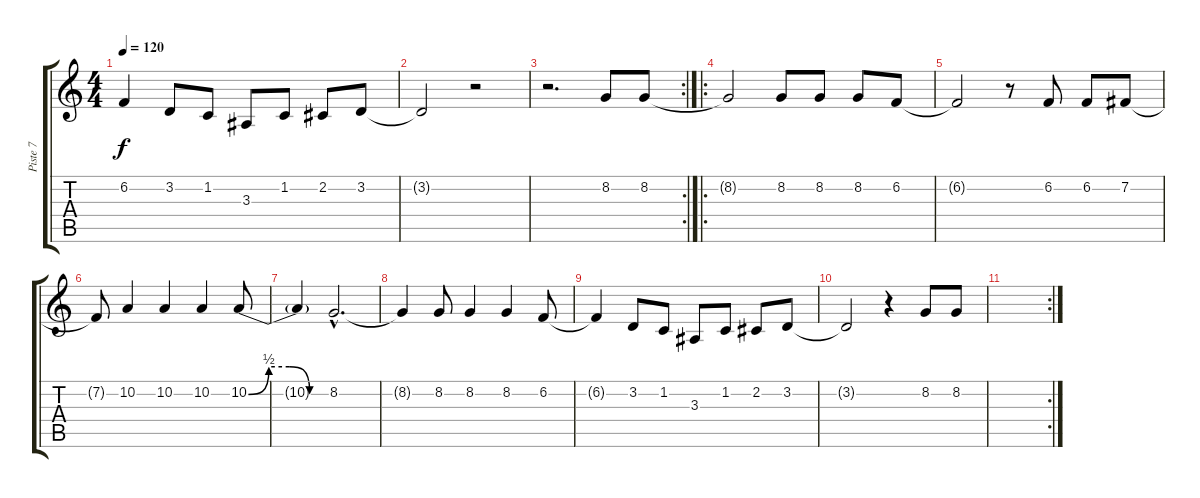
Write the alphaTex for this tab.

\track ("Piste 7" "Piste 7") {instrument tangoaccordion}
\staff {score tabs}
\tuning (E4 B3 G3 D3 A2 E2) {hide}
\ts (4 4)
\tempo 120
\clef g2
\ks c
6.2{t}.4{dy f} 3.2.8 1.2.8 3.3.8 1.2.8 2.2.8 3.2.8 |
3.2{t}.2 r.2 |
\rc 2
r.2{d} 8.2.8 8.2.8 |
\ro
8.2{t}.2 8.2.8 8.2.8 8.2.8 6.2.8 |
6.2{t}.2 r.8 6.2.8 6.2.8 7.2.8 |
7.2{t}.8 10.2.4 10.2.4 10.2.4 10.2{be (custom 0 0 15 2 30 2 45 0 60 0)}.8 |
10.2{t}.4 8.2{hac}.2{d} |
8.2{t}.4 8.2.8 8.2.4 8.2.4 6.2.8 |
6.2{t}.4 3.2.8 1.2.8 3.3.8 1.2.8 2.2.8 3.2.8 |
3.2{t}.2 r.4 8.2.8 8.2.8 |
\rc 2
